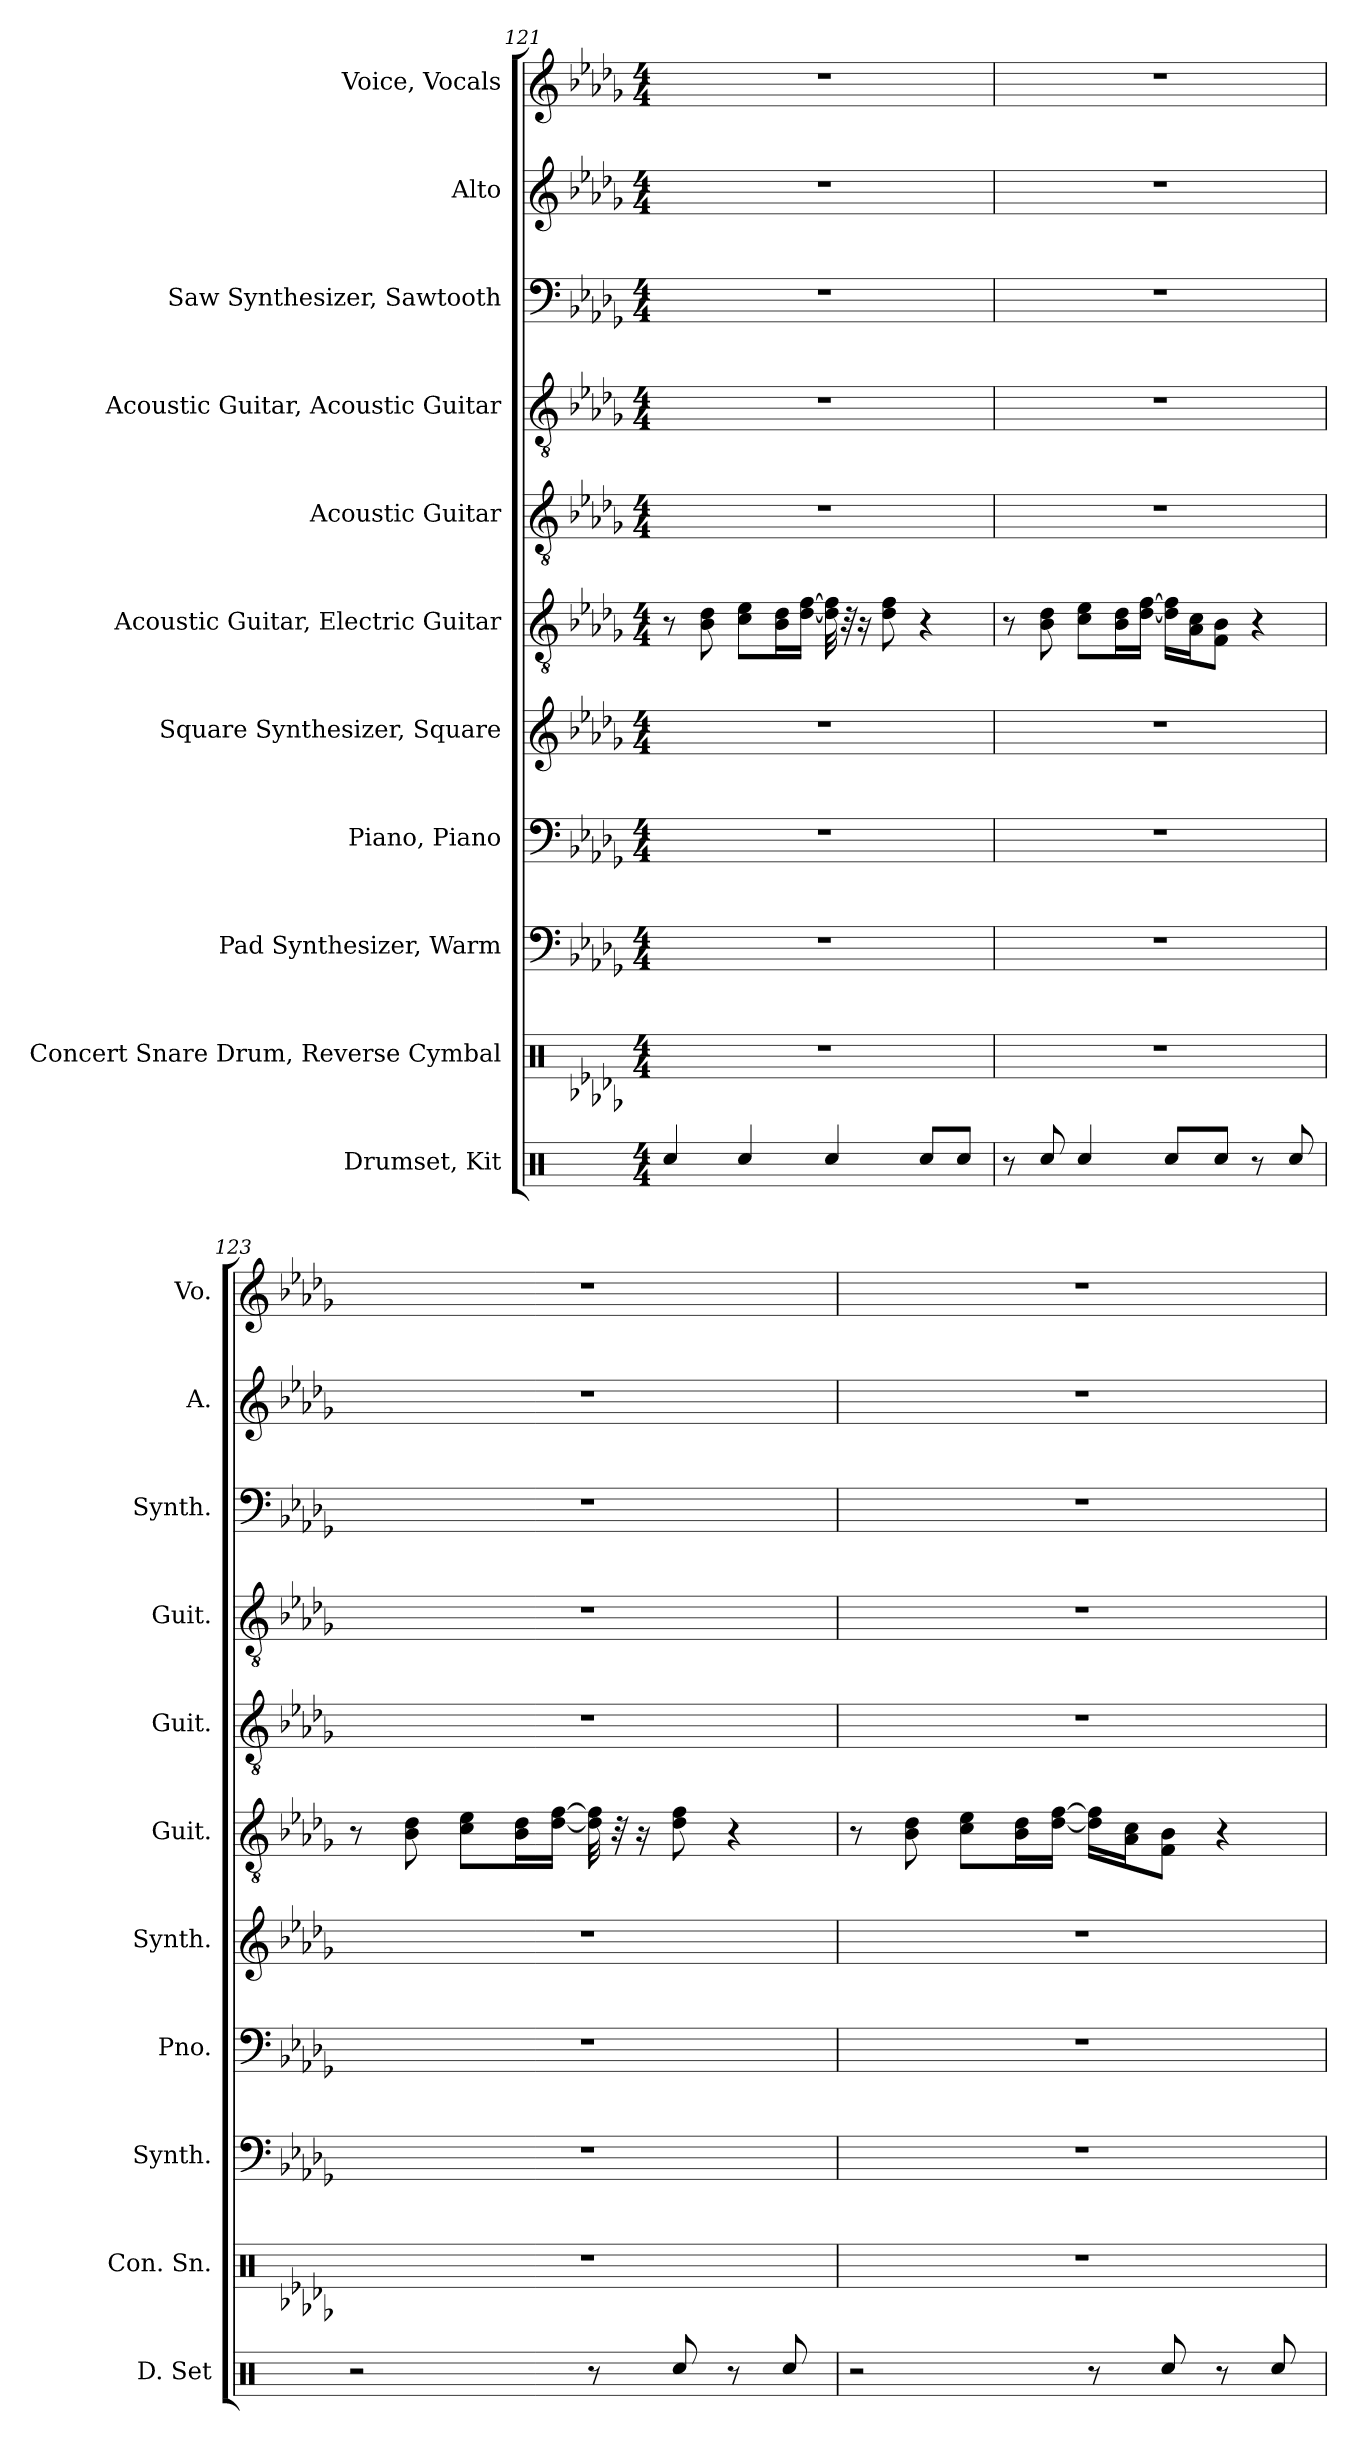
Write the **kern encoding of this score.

**kern	**kern	**kern	**kern	**kern	**kern	**kern	**kern	**kern	**kern	**kern
*part11	*part10	*part9	*part8	*part7	*part6	*part5	*part4	*part3	*part2	*part1
*staff11	*staff10	*staff9	*staff8	*staff7	*staff6	*staff5	*staff4	*staff3	*staff2	*staff1
*I"Drumset, Kit	*I"Concert Snare Drum, Reverse Cymbal	*I"Pad Synthesizer, Warm	*I"Piano, Piano	*I"Square Synthesizer, Square	*I"Acoustic Guitar, Electric Guitar	*I"Acoustic Guitar	*I"Acoustic Guitar, Acoustic Guitar	*I"Saw Synthesizer, Sawtooth	*I"Alto	*I"Voice, Vocals
*I'D. Set	*I'Con. Sn.	*I'Synth.	*I'Pno.	*I'Synth.	*I'Guit.	*I'Guit.	*I'Guit.	*I'Synth.	*I'A.	*I'Vo.
!!LO:PB:g=z
*clefX	*clefX	*clefF4	*clefF4	*clefG2	*clefGv2	*clefGv2	*clefGv2	*clefF4	*clefG2	*clefG2
*k[]	*k[b-e-a-d-g-]	*k[b-e-a-d-g-]	*k[b-e-a-d-g-]	*k[b-e-a-d-g-]	*k[b-e-a-d-g-]	*k[b-e-a-d-g-]	*k[b-e-a-d-g-]	*k[b-e-a-d-g-]	*k[b-e-a-d-g-]	*k[b-e-a-d-g-]
*M4/4	*M4/4	*M4/4	*M4/4	*M4/4	*M4/4	*M4/4	*M4/4	*M4/4	*M4/4	*M4/4
=121	=121	=121	=121	=121	=121	=121	=121	=121	=121	=121
4Rcc/	1r	1r	1r	1r	8r	1r	1r	1r	1r	1r
.	.	.	.	.	8B-\ 8d-\	.	.	.	.	.
4Rcc/	.	.	.	.	8c\ 8e-\L	.	.	.	.	.
.	.	.	.	.	16B-\ 16d-\L	.	.	.	.	.
.	.	.	.	.	[16d-\ [16f\JJ	.	.	.	.	.
4Rcc/	.	.	.	.	32d-\] 32f\]	.	.	.	.	.
.	.	.	.	.	32r	.	.	.	.	.
.	.	.	.	.	16r	.	.	.	.	.
.	.	.	.	.	8d-\ 8f\	.	.	.	.	.
8Rcc/L	.	.	.	.	4r	.	.	.	.	.
8Rcc/J	.	.	.	.	.	.	.	.	.	.
=122	=122	=122	=122	=122	=122	=122	=122	=122	=122	=122
8r	1r	1r	1r	1r	8r	1r	1r	1r	1r	1r
8Rcc/	.	.	.	.	8B-\ 8d-\	.	.	.	.	.
4Rcc/	.	.	.	.	8c\ 8e-\L	.	.	.	.	.
.	.	.	.	.	16B-\ 16d-\L	.	.	.	.	.
.	.	.	.	.	[16d-\ [16f\JJ	.	.	.	.	.
8Rcc/L	.	.	.	.	16d-\] 16f\]LL	.	.	.	.	.
.	.	.	.	.	16A-\ 16c\J	.	.	.	.	.
8Rcc/J	.	.	.	.	8F\ 8B-\J	.	.	.	.	.
8r	.	.	.	.	4r	.	.	.	.	.
8Rcc/	.	.	.	.	.	.	.	.	.	.
=123	=123	=123	=123	=123	=123	=123	=123	=123	=123	=123
2r	1r	1r	1r	1r	8r	1r	1r	1r	1r	1r
.	.	.	.	.	8B-\ 8d-\	.	.	.	.	.
.	.	.	.	.	8c\ 8e-\L	.	.	.	.	.
.	.	.	.	.	16B-\ 16d-\L	.	.	.	.	.
.	.	.	.	.	[16d-\ [16f\JJ	.	.	.	.	.
8r	.	.	.	.	32d-\] 32f\]	.	.	.	.	.
.	.	.	.	.	32r	.	.	.	.	.
.	.	.	.	.	16r	.	.	.	.	.
8Rcc/	.	.	.	.	8d-\ 8f\	.	.	.	.	.
8r	.	.	.	.	4r	.	.	.	.	.
8Rcc/	.	.	.	.	.	.	.	.	.	.
!!LO:PB:g=z
=124	=124	=124	=124	=124	=124	=124	=124	=124	=124	=124
2r	1r	1r	1r	1r	8r	1r	1r	1r	1r	1r
.	.	.	.	.	8B-\ 8d-\	.	.	.	.	.
.	.	.	.	.	8c\ 8e-\L	.	.	.	.	.
.	.	.	.	.	16B-\ 16d-\L	.	.	.	.	.
.	.	.	.	.	[16d-\ [16f\JJ	.	.	.	.	.
8r	.	.	.	.	16d-\] 16f\]LL	.	.	.	.	.
.	.	.	.	.	16A-\ 16c\J	.	.	.	.	.
8Rcc/	.	.	.	.	8F\ 8B-\J	.	.	.	.	.
8r	.	.	.	.	4r	.	.	.	.	.
8Rcc/	.	.	.	.	.	.	.	.	.	.
=	=	=	=	=	=	=	=	=	=	=
*-	*-	*-	*-	*-	*-	*-	*-	*-	*-	*-
